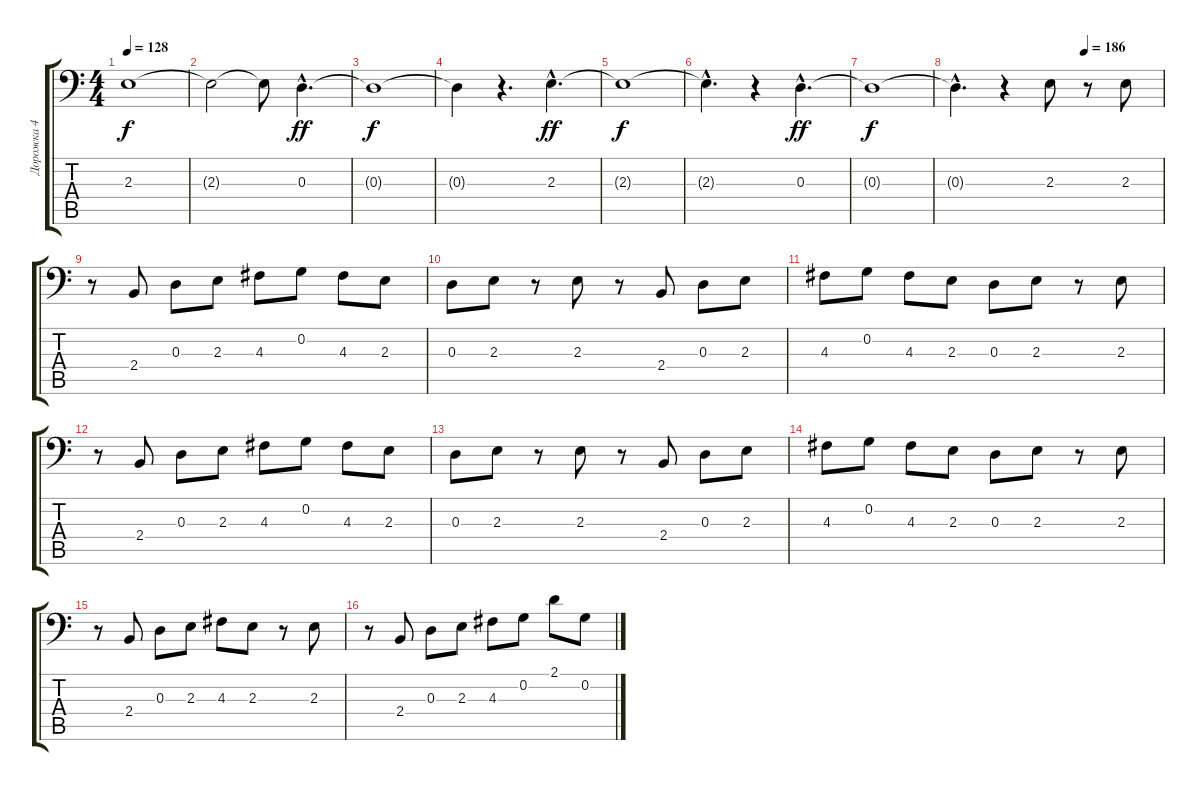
\track ("Дорожка 4" "Дорожка 4") {instrument fretlessbass}
\staff {score tabs}
\tuning (C3 G2 D2 A1 E1 B0) {hide}
\ts (4 4)
\tempo 128
\clef f4
\ks c
2.3{t}.1{dy f} |
2.3{t}.2 2.3{t}.8 0.3{hac}.4{d dy ff} |
0.3{t}.1{dy f} |
0.3{t}.4 r.4{d} 2.3{hac}.4{d dy ff} |
2.3{t}.1{dy f} |
2.3{hac t}.4{d} r.4 0.3{hac}.4{d dy ff} |
0.3{t}.1{dy f} |
\tempo (186 0.625)
0.3{hac t}.4{d} r.4 2.3.8 r.8 2.3.8 |
r.8 2.4.8 0.3.8 2.3.8 4.3.8 0.2.8 4.3.8 2.3.8 |
0.3.8 2.3.8 r.8 2.3.8 r.8 2.4.8 0.3.8 2.3.8 |
4.3.8 0.2.8 4.3.8 2.3.8 0.3.8 2.3.8 r.8 2.3.8 |
r.8 2.4.8 0.3.8 2.3.8 4.3.8 0.2.8 4.3.8 2.3.8 |
0.3.8 2.3.8 r.8 2.3.8 r.8 2.4.8 0.3.8 2.3.8 |
4.3.8 0.2.8 4.3.8 2.3.8 0.3.8 2.3.8 r.8 2.3.8 |
r.8 2.4.8 0.3.8 2.3.8 4.3.8 2.3.8 r.8 2.3.8 |
r.8 2.4.8 0.3.8 2.3.8 4.3.8 0.2.8 2.1.8 0.2.8
